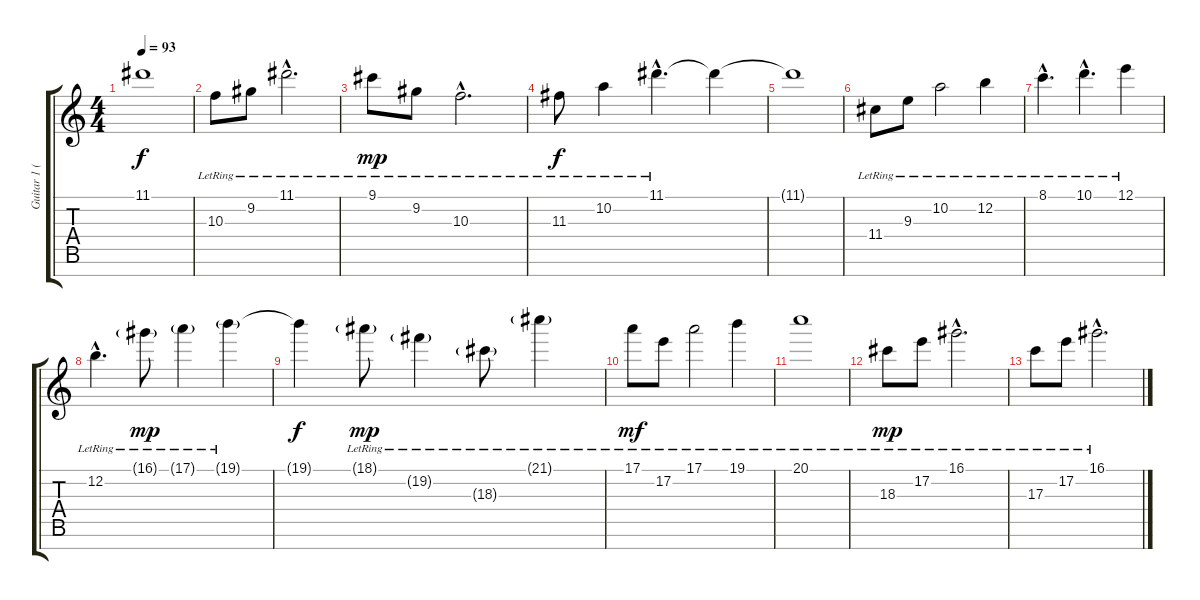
\track ("Guitar 1 (1st to 7th string)" "Guitar 1 (") {instrument distortionguitar}
\staff {score tabs}
\tuning (E4 B3 G3 D3 A2 E2 B1) {hide}
\ts (4 4)
\tempo 93
\clef g2
\ks c
11.1{t}.1{dy f} |
10.3{lr}.8 9.2{lr}.8 11.1{hac lr}.2{d} |
9.1{lr}.8{dy mp} 9.2{lr}.8 10.3{hac lr}.2{d} |
11.3{lr}.8{dy f} 10.2{lr}.4 11.1{hac lr}.4{d} 11.1{t}.4 |
11.1{t}.1 |
11.4{lr}.8 9.3{lr}.8 10.2{lr}.2 12.2{lr}.4 |
8.1{hac lr}.4{d} 10.1{hac lr}.4{d} 12.1{lr}.4 |
12.2{hac lr}.4{d} 16.1{g lr}.8{dy mp} 17.1{g lr}.4 19.1{g lr}.4 |
19.1{t}.4{dy f} 18.1{g lr}.8{dy mp} 19.2{g lr}.4 18.3{g lr}.8 21.1{g lr}.4 |
17.1{lr}.8{dy mf} 17.2{lr}.8 17.1{lr}.2 19.1{lr}.4 |
20.1{lr}.1 |
18.3{lr}.8{dy mp} 17.2{lr}.8 16.1{hac lr}.2{d} |
17.3{lr}.8 17.2{lr}.8 16.1{hac lr}.2{d}
